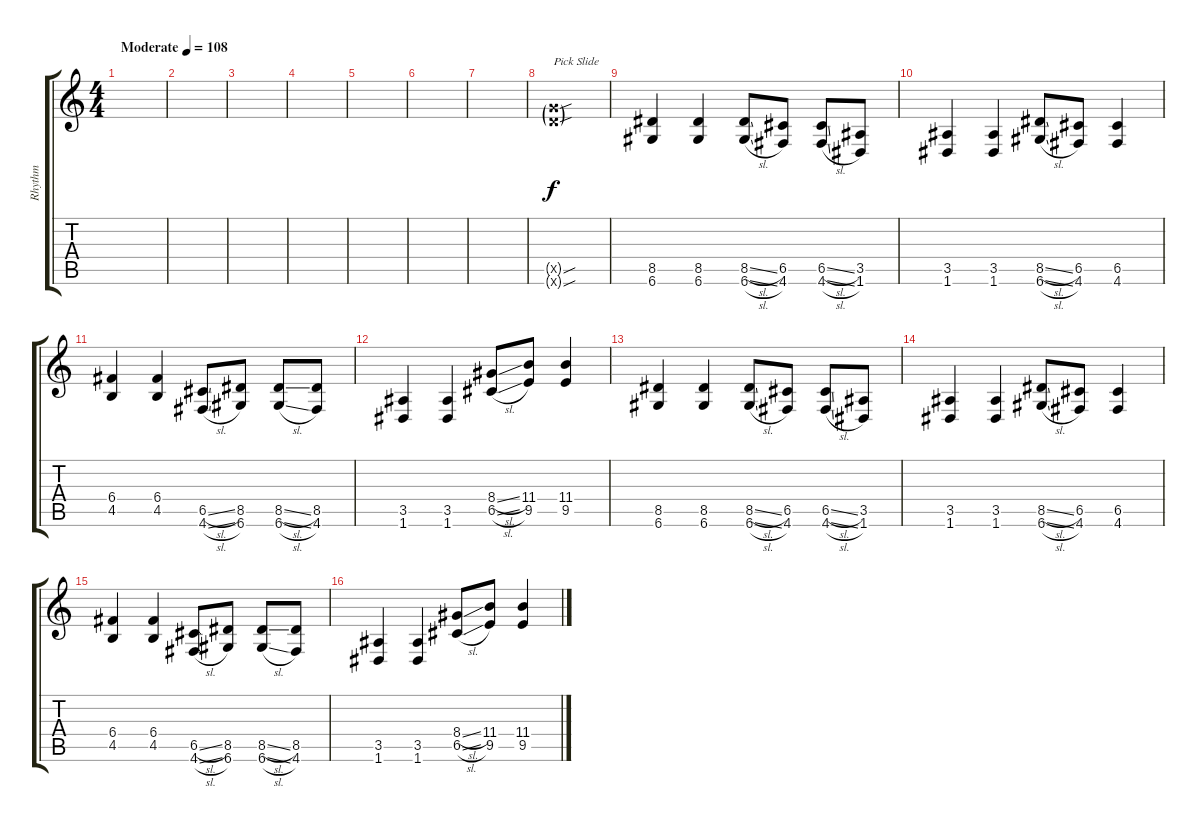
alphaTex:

\track ("Rhythm" "Rhythm") {instrument distortionguitar}
\staff {score tabs}
\tuning (D4 A3 F3 C3 G2 D2) {hide}
\ts (4 4)
\tempo (108 "Moderate")
\clef g2
\ks c
|
|
|
|
|
|
|
(12.5{sou g x} 12.6{sou g x}).1{txt "Pick Slide"} |
(8.5 6.6).4{dy f} (8.5 6.6).4 (8.5{sl} 6.6{sl}).8 (6.5 4.6).8 (6.5{sl} 4.6{sl}).8 (3.5 1.6).8 |
(3.5 1.6).4 (3.5 1.6).4 (8.5{sl} 6.6{sl}).8 (6.5 4.6).8 (6.5 4.6).4 |
(6.4 4.5).4 (6.4 4.5).4 (6.5{sl} 4.6{sl}).8 (8.5 6.6).8 (8.5{sl} 6.6{sl}).8 (8.5 4.6).8 |
(3.5 1.6).4 (3.5 1.6).4 (8.4{sl} 6.5{sl}).8 (11.4 9.5).8 (11.4 9.5).4 |
(8.5 6.6).4 (8.5 6.6).4 (8.5{sl} 6.6{sl}).8 (6.5 4.6).8 (6.5{sl} 4.6{sl}).8 (3.5 1.6).8 |
(3.5 1.6).4 (3.5 1.6).4 (8.5{sl} 6.6{sl}).8 (6.5 4.6).8 (6.5 4.6).4 |
(6.4 4.5).4 (6.4 4.5).4 (6.5{sl} 4.6{sl}).8 (8.5 6.6).8 (8.5{sl} 6.6{sl}).8 (8.5 4.6).8 |
(3.5 1.6).4 (3.5 1.6).4 (8.4{sl} 6.5{sl}).8 (11.4 9.5).8 (11.4 9.5).4
